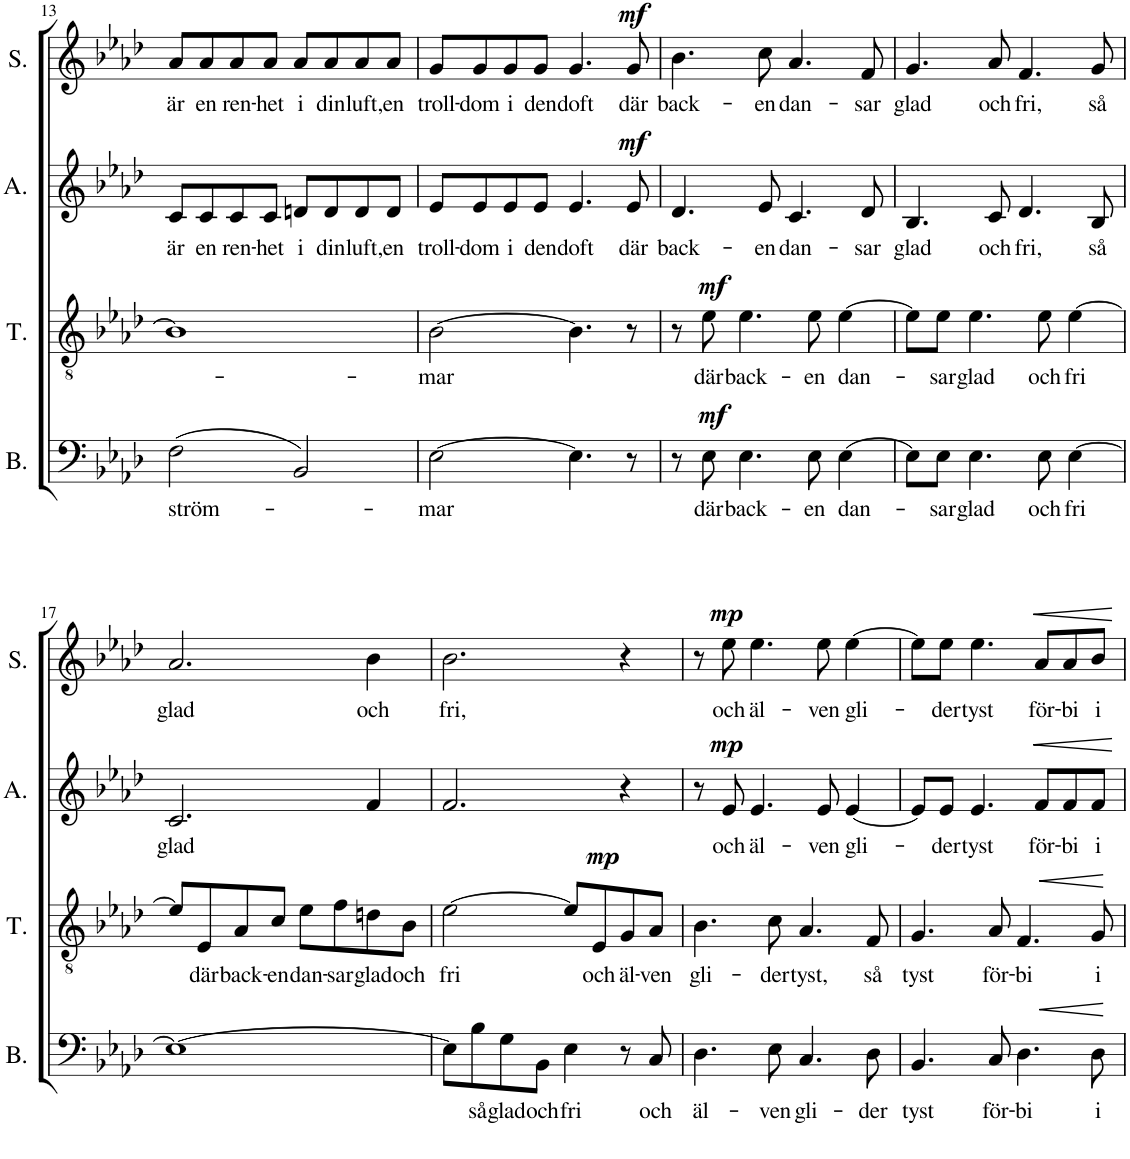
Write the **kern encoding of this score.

**kern	**text	**dynam	**kern	**text	**dynam	**kern	**text	**dynam	**kern	**text	**dynam
*part4	*part4	*part4	*part3	*part3	*part3	*part2	*part2	*part2	*part1	*part1	*part1
*staff4	*staff4	*staff4	*staff3	*staff3	*staff3	*staff2	*staff2	*staff2	*staff1	*staff1	*staff1
*I"Bass	*	*	*I"Tenor	*	*	*I"Alto	*	*	*I"Soprano	*	*
*I'B.	*	*	*I'T.	*	*	*I'A.	*	*	*I'S.	*	*
!!LO:PB:g=z
*clefF4	*	*	*clefGv2	*	*	*clefG2	*	*	*clefG2	*	*
*k[b-e-a-d-]	*	*	*k[b-e-a-d-]	*	*	*k[b-e-a-d-]	*	*	*k[b-e-a-d-]	*	*
*M4/4	*	*	*M4/4	*	*	*M4/4	*	*	*M4/4	*	*
*met(c)	*	*	*met(c)	*	*	*met(c)	*	*	*met(c)	*	*
=13	=13	=13	=13	=13	=13	=13	=13	=13	=13	=13	=13
!	!LO:LY:b	!	!	!	!	!	!LO:LY:b	!	!	!LO:LY:b	!
(2F\	ström-	.	1B-]	.	.	8c/L	är	.	8a-/L	är	.
!	!	!	!	!	!	!	!LO:LY:b	!	!	!LO:LY:b	!
.	.	.	.	.	.	8c/	en	.	8a-/	en	.
!	!	!	!	!	!	!	!LO:LY:b	!	!	!LO:LY:b	!
.	.	.	.	.	.	8c/	ren-	.	8a-/	ren-	.
!	!	!	!	!	!	!	!LO:LY:b	!	!	!LO:LY:b	!
.	.	.	.	.	.	8c/J	-het	.	8a-/J	-het	.
!	!	!	!	!	!	!	!LO:LY:b	!	!	!LO:LY:b	!
2BB-/)	.	.	.	.	.	8dn/L	i	.	8a-/L	i	.
!	!	!	!	!	!	!	!LO:LY:b	!	!	!LO:LY:b	!
.	.	.	.	.	.	8d/	din	.	8a-/	din	.
!	!	!	!	!	!	!	!LO:LY:b	!	!	!LO:LY:b	!
.	.	.	.	.	.	8d/	luft,	.	8a-/	luft,	.
!	!	!	!	!	!	!	!LO:LY:b	!	!	!LO:LY:b	!
.	.	.	.	.	.	8d/J	en	.	8a-/J	en	.
=14	=14	=14	=14	=14	=14	=14	=14	=14	=14	=14	=14
!	!LO:LY:b	!	!	!LO:LY:b	!	!	!LO:LY:b	!	!	!LO:LY:b	!
[2E-\	-mar	.	[2B-\	-mar	.	8e-/L	troll-	.	8g/L	troll-	.
!	!	!	!	!	!	!	!LO:LY:b	!	!	!LO:LY:b	!
.	.	.	.	.	.	8e-/	-dom	.	8g/	-dom	.
!	!	!	!	!	!	!	!LO:LY:b	!	!	!LO:LY:b	!
.	.	.	.	.	.	8e-/	i	.	8g/	i	.
!	!	!	!	!	!	!	!LO:LY:b	!	!	!LO:LY:b	!
.	.	.	.	.	.	8e-/J	den	.	8g/J	den	.
!	!	!	!	!	!	!	!LO:LY:b	!	!	!LO:LY:b	!
4.E-\]	.	.	4.B-\]	.	.	4.e-/	doft	.	4.g/	doft	.
!	!	!	!	!	!	!	!LO:LY:b	!LO:DY:a	!	!LO:LY:b	!LO:DY:a
8r	.	.	8r	.	.	8e-/	där	mf	8g/	där	mf
=15	=15	=15	=15	=15	=15	=15	=15	=15	=15	=15	=15
!	!	!	!	!	!	!	!LO:LY:b	!	!	!LO:LY:b	!
8r	.	.	8r	.	.	4.d-/	back-	.	4.b-\	back-	.
!	!LO:LY:b	!LO:DY:a	!	!LO:LY:b	!LO:DY:a	!	!	!	!	!	!
8E-\	där	mf	8e-\	där	mf	.	.	.	.	.	.
!	!LO:LY:b	!	!	!LO:LY:b	!	!	!	!	!	!	!
4.E-\	back-	.	4.e-\	back-	.	.	.	.	.	.	.
!	!	!	!	!	!	!	!LO:LY:b	!	!	!LO:LY:b	!
.	.	.	.	.	.	8e-/	-en	.	8cc\	-en	.
!	!	!	!	!	!	!	!LO:LY:b	!	!	!LO:LY:b	!
.	.	.	.	.	.	4.c/	dan-	.	4.a-/	dan-	.
!	!LO:LY:b	!	!	!LO:LY:b	!	!	!	!	!	!	!
8E-\	-en	.	8e-\	-en	.	.	.	.	.	.	.
!	!LO:LY:b	!	!	!LO:LY:b	!	!	!	!	!	!	!
[4E-\	dan-	.	[4e-\	dan-	.	.	.	.	.	.	.
!	!	!	!	!	!	!	!LO:LY:b	!	!	!LO:LY:b	!
.	.	.	.	.	.	8d-/	-sar	.	8f/	-sar	.
=16	=16	=16	=16	=16	=16	=16	=16	=16	=16	=16	=16
!	!	!	!	!	!	!	!LO:LY:b	!	!	!LO:LY:b	!
8E-\L]	.	.	8e-\L]	.	.	4.B-/	glad	.	4.g/	glad	.
!	!LO:LY:b	!	!	!LO:LY:b	!	!	!	!	!	!	!
8E-\J	-sar	.	8e-\J	-sar	.	.	.	.	.	.	.
!	!LO:LY:b	!	!	!LO:LY:b	!	!	!	!	!	!	!
4.E-\	glad	.	4.e-\	glad	.	.	.	.	.	.	.
!	!	!	!	!	!	!	!LO:LY:b	!	!	!LO:LY:b	!
.	.	.	.	.	.	8c/	och	.	8a-/	och	.
!	!	!	!	!	!	!	!LO:LY:b	!	!	!LO:LY:b	!
.	.	.	.	.	.	4.d-/	fri,	.	4.f/	fri,	.
!	!LO:LY:b	!	!	!LO:LY:b	!	!	!	!	!	!	!
8E-\	och	.	8e-\	och	.	.	.	.	.	.	.
!	!LO:LY:b	!	!	!LO:LY:b	!	!	!	!	!	!	!
[4E-\	fri	.	[4e-\	fri	.	.	.	.	.	.	.
!	!	!	!	!	!	!	!LO:LY:b	!	!	!LO:LY:b	!
.	.	.	.	.	.	8B-/	så	.	8g/	så	.
!!LO:LB:g=z
=17	=17	=17	=17	=17	=17	=17	=17	=17	=17	=17	=17
!	!	!	!	!	!	!	!LO:LY:b	!	!	!LO:LY:b	!
1E-_	.	.	8e-/L]	.	.	2.c/	glad	.	2.a-/	glad	.
!	!	!	!	!LO:LY:b	!	!	!	!	!	!	!
.	.	.	8E-/	där	.	.	.	.	.	.	.
!	!	!	!	!LO:LY:b	!	!	!	!	!	!	!
.	.	.	8A-/	back-	.	.	.	.	.	.	.
!	!	!	!	!LO:LY:b	!	!	!	!	!	!	!
.	.	.	8c/J	-en	.	.	.	.	.	.	.
!	!	!	!	!LO:LY:b	!	!	!	!	!	!	!
.	.	.	8e-\L	dan-	.	.	.	.	.	.	.
!	!	!	!	!LO:LY:b	!	!	!	!	!	!	!
.	.	.	8f\	-sar	.	.	.	.	.	.	.
!	!	!	!	!LO:LY:b	!	!	!	!	!	!LO:LY:b	!
.	.	.	8dn\	glad	.	4f/	.	.	4b-\	och	.
!	!	!	!	!LO:LY:b	!	!	!	!	!	!	!
.	.	.	8B-\J	och	.	.	.	.	.	.	.
=18	=18	=18	=18	=18	=18	=18	=18	=18	=18	=18	=18
!	!	!	!	!LO:LY:b	!	!	!	!	!	!LO:LY:b	!
8E-\L]	.	.	[2e-\	fri	.	2.f/	.	.	2.b-\	fri,	.
!	!LO:LY:b	!	!	!	!	!	!	!	!	!	!
8B-\	så	.	.	.	.	.	.	.	.	.	.
!	!LO:LY:b	!	!	!	!	!	!	!	!	!	!
8G\	glad	.	.	.	.	.	.	.	.	.	.
!	!LO:LY:b	!	!	!	!	!	!	!	!	!	!
8BB-\J	och	.	.	.	.	.	.	.	.	.	.
!	!LO:LY:b	!	!	!	!	!	!	!	!	!	!
4E-\	fri	.	8e-/L]	.	.	.	.	.	.	.	.
!	!	!	!	!LO:LY:b	!LO:DY:a	!	!	!	!	!	!
.	.	.	8E-/	och	mp	.	.	.	.	.	.
!	!	!	!	!LO:LY:b	!	!	!	!	!	!	!
8r	.	.	8G/	äl-	.	4r	.	.	4r	.	.
!	!LO:LY:b	!	!	!LO:LY:b	!	!	!	!	!	!	!
8C/	och	.	8A-/J	-ven	.	.	.	.	.	.	.
=19	=19	=19	=19	=19	=19	=19	=19	=19	=19	=19	=19
!	!LO:LY:b	!	!	!LO:LY:b	!	!	!	!	!	!	!
4.D-\	äl-	.	4.B-\	gli-	.	8r	.	.	8r	.	.
!	!	!	!	!	!	!	!LO:LY:b	!LO:DY:a	!	!LO:LY:b	!LO:DY:a
.	.	.	.	.	.	8e-/	och	mp	8ee-\	och	mp
!	!	!	!	!	!	!	!LO:LY:b	!	!	!LO:LY:b	!
.	.	.	.	.	.	4.e-/	äl-	.	4.ee-\	äl-	.
!	!LO:LY:b	!	!	!LO:LY:b	!	!	!	!	!	!	!
8E-\	-ven	.	8c\	-der	.	.	.	.	.	.	.
!	!LO:LY:b	!	!	!LO:LY:b	!	!	!	!	!	!	!
4.C/	gli-	.	4.A-/	tyst,	.	.	.	.	.	.	.
!	!	!	!	!	!	!	!LO:LY:b	!	!	!LO:LY:b	!
.	.	.	.	.	.	8e-/	-ven	.	8ee-\	-ven	.
!	!	!	!	!	!	!	!LO:LY:b	!	!	!LO:LY:b	!
.	.	.	.	.	.	[4e-/	gli-	.	[4ee-\	gli-	.
!	!LO:LY:b	!	!	!LO:LY:b	!	!	!	!	!	!	!
8D-\	-der	.	8F/	så	.	.	.	.	.	.	.
=20	=20	=20	=20	=20	=20	=20	=20	=20	=20	=20	=20
!	!LO:LY:b	!	!	!LO:LY:b	!	!	!	!	!	!	!
4.BB-/	tyst	.	4.G/	tyst	.	8e-/L]	.	.	8ee-\L]	.	.
!	!	!	!	!	!	!	!LO:LY:b	!	!	!LO:LY:b	!
.	.	.	.	.	.	8e-/J	-der	.	8ee-\J	-der	.
!	!	!	!	!	!	!	!LO:LY:b	!	!	!LO:LY:b	!
.	.	.	.	.	.	4.e-/	tyst	.	4.ee-\	tyst	.
!	!LO:LY:b	!	!	!LO:LY:b	!	!	!	!	!	!	!
8C/	för-	.	8A-/	för-	.	.	.	.	.	.	.
!	!LO:LY:b	!LO:HP:b	!	!LO:LY:b	!LO:HP:b	!	!	!	!	!	!
4.D-\	-bi	<	4.F/	-bi	<	.	.	.	.	.	.
!	!	!	!	!	!	!	!LO:LY:b	!LO:HP:b	!	!LO:LY:b	!LO:HP:b
.	.	.	.	.	.	8f/L	för-	<	8a-/L	för-	<
!	!	!	!	!	!	!	!LO:LY:b	!	!	!LO:LY:b	!
.	.	.	.	.	.	8f/	-bi	.	8a-/	-bi	.
!	!LO:LY:b	!	!	!LO:LY:b	!	!	!LO:LY:b	!	!	!LO:LY:b	!
8D-\	i	[	8G/	i	[	8f/J	i	.	8b-/J	i	.
.	.	.	.	.	.	.	.	[	.	.	[
=	=	=	=	=	=	=	=	=	=	=	=
*-	*-	*-	*-	*-	*-	*-	*-	*-	*-	*-	*-
